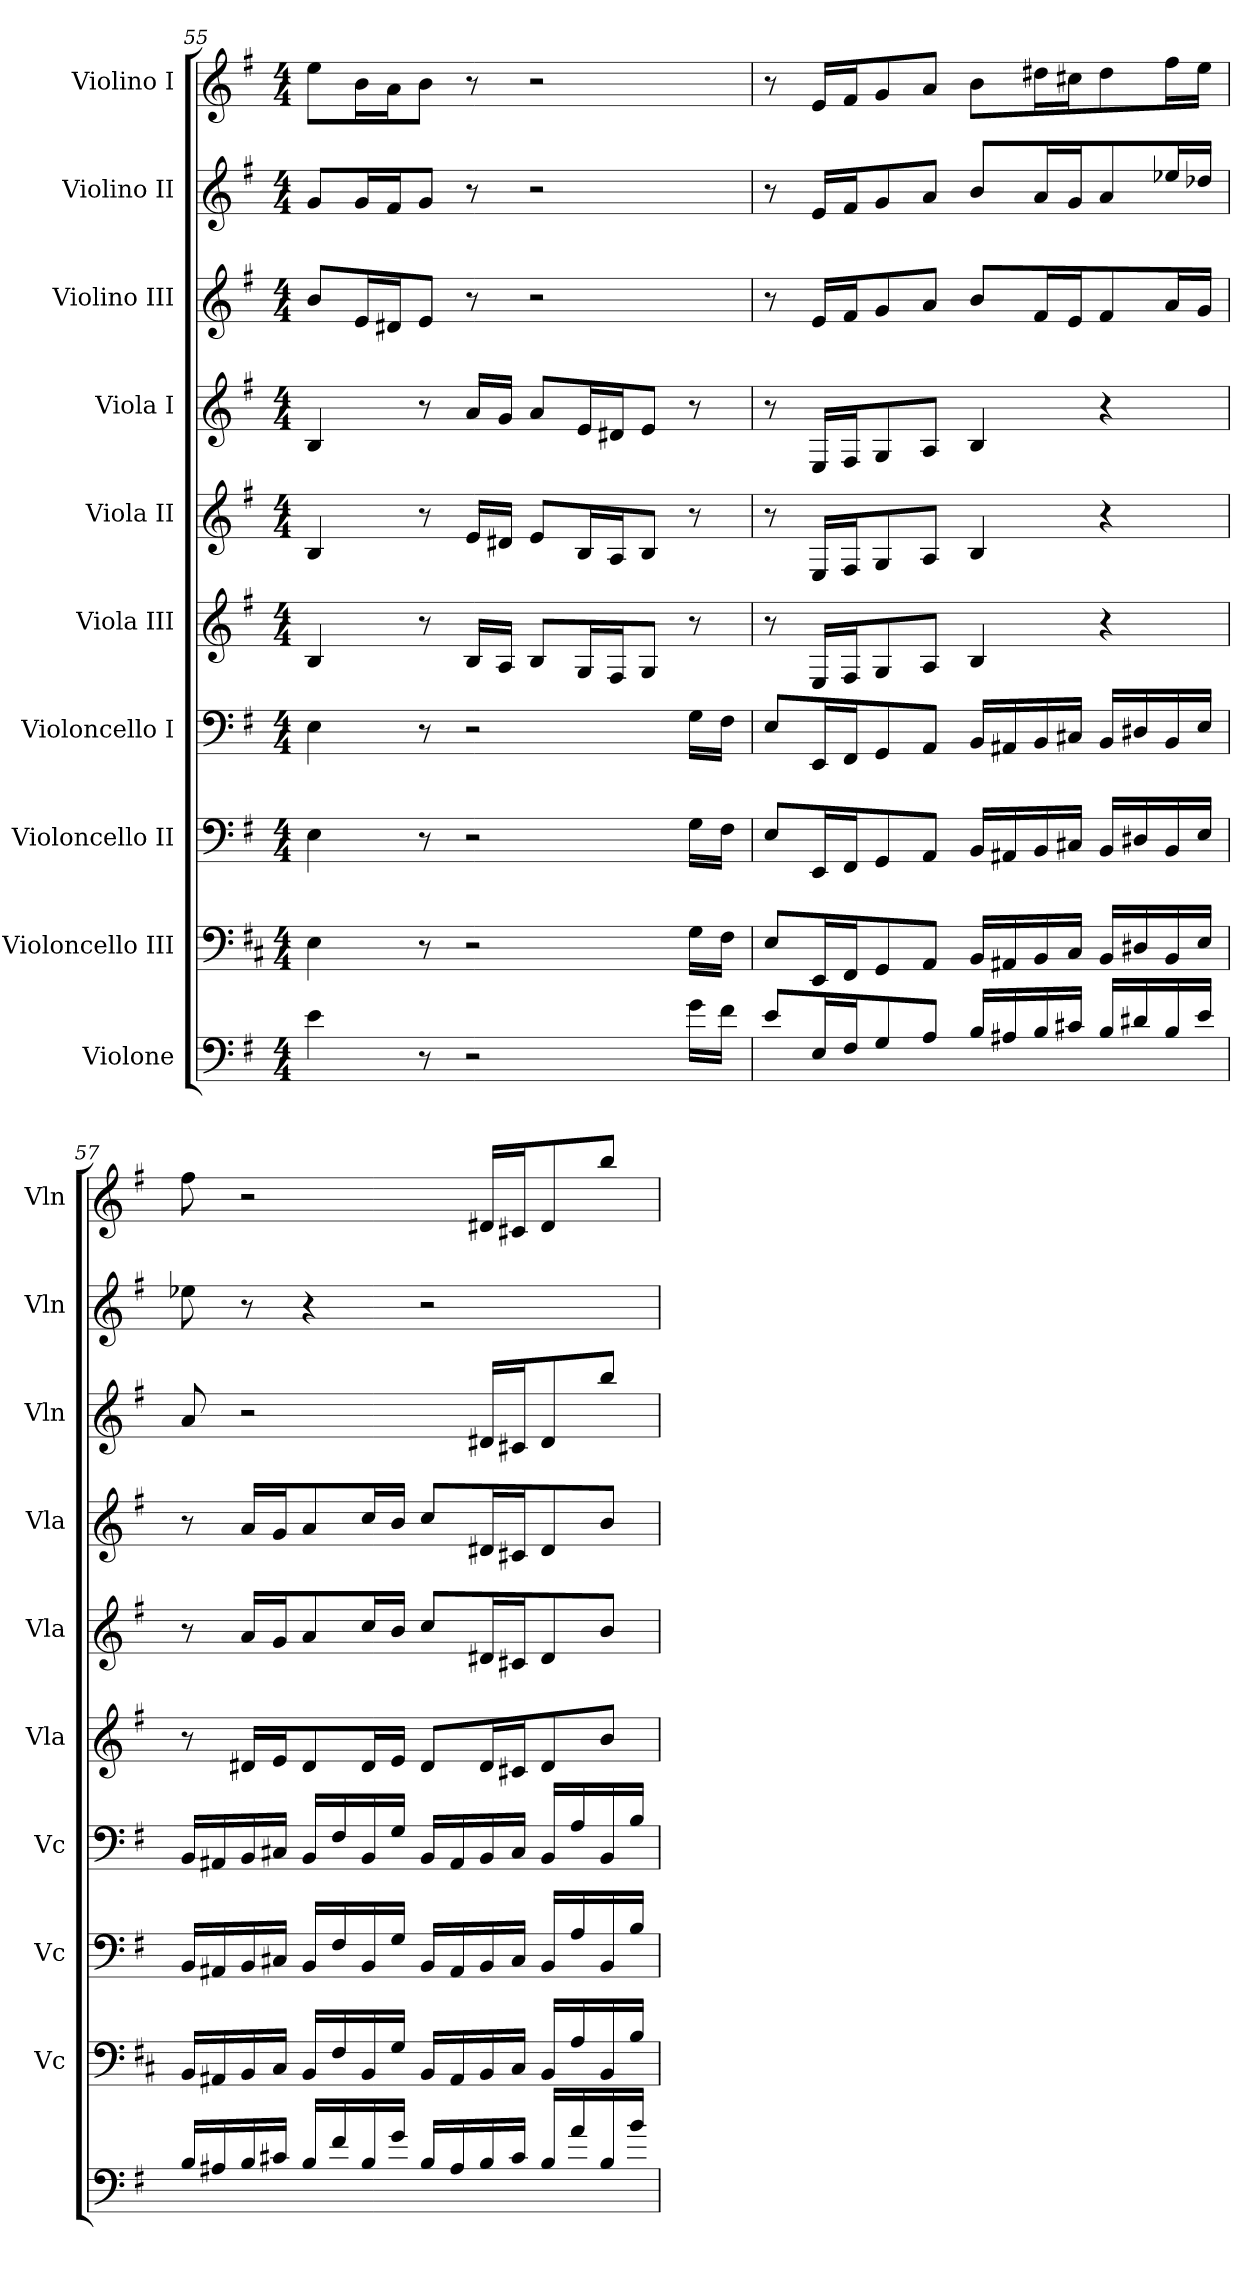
**kern	**kern	**kern	**kern	**kern	**kern	**kern	**kern	**kern	**kern
*part10	*part9	*part8	*part7	*part6	*part5	*part4	*part3	*part2	*part1
*staff10	*staff9	*staff8	*staff7	*staff6	*staff5	*staff4	*staff3	*staff2	*staff1
*I"Violone	*I"Violoncello III	*I"Violoncello  II	*I"Violoncello   I	*I"Viola       III	*I"Viola        II	*I"Viola         I	*I"Violino     III	*I"Violino      II	*I"Violino       I
*	*I'Vc	*I'Vc	*I'Vc	*I'Vla	*I'Vla	*I'Vla	*I'Vln	*I'Vln	*I'Vln
*clefF4	*clefF4	*clefF4	*clefF4	*clefG2	*clefG2	*clefG2	*clefG2	*clefG2	*clefG2
*ITrd7c12	*	*	*	*	*	*	*	*	*
*k[f#]	*k[f#c#]	*k[f#]	*k[f#]	*k[f#]	*k[f#]	*k[f#]	*k[f#]	*k[f#]	*k[f#]
*G:	*D:	*G:	*G:	*G:	*G:	*G:	*G:	*G:	*G:
*M4/4	*M4/4	*M4/4	*M4/4	*M4/4	*M4/4	*M4/4	*M4/4	*M4/4	*M4/4
=55	=55	=55	=55	=55	=55	=55	=55	=55	=55
4E\	4E\	4E\	4E\	4B/	4B/	4B/	8b/L	8g/L	8ee\L
.	.	.	.	.	.	.	16e/L	16g/L	16b\L
.	.	.	.	.	.	.	16d#X/J	16f#/J	16a\J
8r	8r	8r	8r	8r	8r	8r	8e/J	8g/J	8b\J
2r	2r	2r	2r	16B/LL	16e/LL	16a/LL	8r	8r	8r
.	.	.	.	16A/JJ	16d#X/JJ	16g/JJ	.	.	.
.	.	.	.	8B/L	8e/L	8a/L	2r	2r	2r
.	.	.	.	16G/L	16B/L	16e/L	.	.	.
.	.	.	.	16F#/J	16A/J	16d#X/J	.	.	.
.	.	.	.	8G/J	8B/J	8e/J	.	.	.
16G\LL	16G\LL	16G\LL	16G\LL	8r	8r	8r	.	.	.
16F#\JJ	16F#\JJ	16F#\JJ	16F#\JJ	.	.	.	.	.	.
!!LO:PB:g=z
=56	=56	=56	=56	=56	=56	=56	=56	=56	=56
8E/L	8E/L	8E/L	8E/L	8r	8r	8r	8r	8r	8r
16EE/L	16EE/L	16EE/L	16EE/L	16E/LL	16E/LL	16E/LL	16e/LL	16e/LL	16e/LL
16FF#/J	16FF#/J	16FF#/J	16FF#/J	16F#/J	16F#/J	16F#/J	16f#/J	16f#/J	16f#/J
8GG/	8GG/	8GG/	8GG/	8G/	8G/	8G/	8g/	8g/	8g/
8AA/J	8AA/J	8AA/J	8AA/J	8A/J	8A/J	8A/J	8a/J	8a/J	8a/J
16BB/LL	16BB/LL	16BB/LL	16BB/LL	4B/	4B/	4B/	8b/L	8b/L	8b\L
16AA#X/	16AA#X/	16AA#X/	16AA#X/	.	.	.	.	.	.
16BB/	16BB/	16BB/	16BB/	.	.	.	16f#/L	16a/L	16dd#X\L
16C#X/JJ	16C#/JJ	16C#X/JJ	16C#X/JJ	.	.	.	16e/J	16g/J	16cc#X\J
16BB/LL	16BB/LL	16BB/LL	16BB/LL	4r	4r	4r	8f#/	8a/	8dd#\
16D#X/	16D#X/	16D#X/	16D#X/	.	.	.	.	.	.
16BB/	16BB/	16BB/	16BB/	.	.	.	16a/L	16ee-X/L	16ff#\L
16E/JJ	16E/JJ	16E/JJ	16E/JJ	.	.	.	16g/JJ	16dd-X/JJ	16ee\JJ
=57	=57	=57	=57	=57	=57	=57	=57	=57	=57
16BB/LL	16BB/LL	16BB/LL	16BB/LL	8r	8r	8r	8a/	8ee-X\	8ff#\
16AA#X/	16AA#X/	16AA#X/	16AA#X/	.	.	.	.	.	.
16BB/	16BB/	16BB/	16BB/	16d#X/LL	16a/LL	16a/LL	2r	8r	2r
16C#X/JJ	16C#/JJ	16C#X/JJ	16C#X/JJ	16e/J	16g/J	16g/J	.	.	.
16BB/LL	16BB/LL	16BB/LL	16BB/LL	8d#/	8a/	8a/	.	4r	.
16F#/	16F#/	16F#/	16F#/	.	.	.	.	.	.
16BB/	16BB/	16BB/	16BB/	16d#/L	16cc/L	16cc/L	.	.	.
16G/JJ	16G/JJ	16G/JJ	16G/JJ	16e/JJ	16b/JJ	16b/JJ	.	.	.
16BB/LL	16BB/LL	16BB/LL	16BB/LL	8d#/L	8cc/L	8cc/L	.	2r	.
16AA#/	16AA#/	16AA#/	16AA#/	.	.	.	.	.	.
16BB/	16BB/	16BB/	16BB/	16d#/L	16d#X/L	16d#X/L	16d#X/LL	.	16d#X/LL
16C#/JJ	16C#/JJ	16C#/JJ	16C#/JJ	16c#X/J	16c#X/J	16c#X/J	16c#X/J	.	16c#X/J
16BB/LL	16BB/LL	16BB/LL	16BB/LL	8d#/	8d#/	8d#/	8d#/	.	8d#/
16A/	16A/	16A/	16A/	.	.	.	.	.	.
16BB/	16BB/	16BB/	16BB/	8b/J	8b/J	8b/J	8bb/J	.	8bb/J
16B/JJ	16B/JJ	16B/JJ	16B/JJ	.	.	.	.	.	.
=	=	=	=	=	=	=	=	=	=
*-	*-	*-	*-	*-	*-	*-	*-	*-	*-
